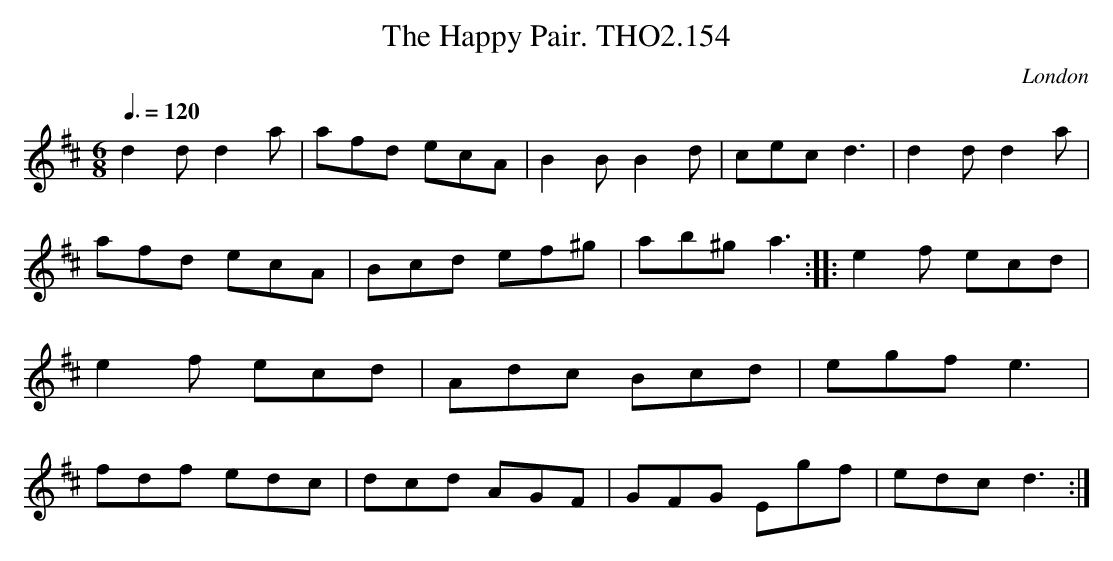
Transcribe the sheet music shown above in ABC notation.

X:1
T:Happy Pair. THO2.154, The
O:London
M:6/8
L:1/8
Q:3/8=120
K:D
d2d d2a|afd ecA|B2B B2d|cec d3|d2d d2a|afd ecA|Bcd ef^g|ab^g a3::e2f ecd|e2f ecd|Adc Bcd|egf e3|fdf edc|dcd AGF|GFG Egf|edc d3:|
